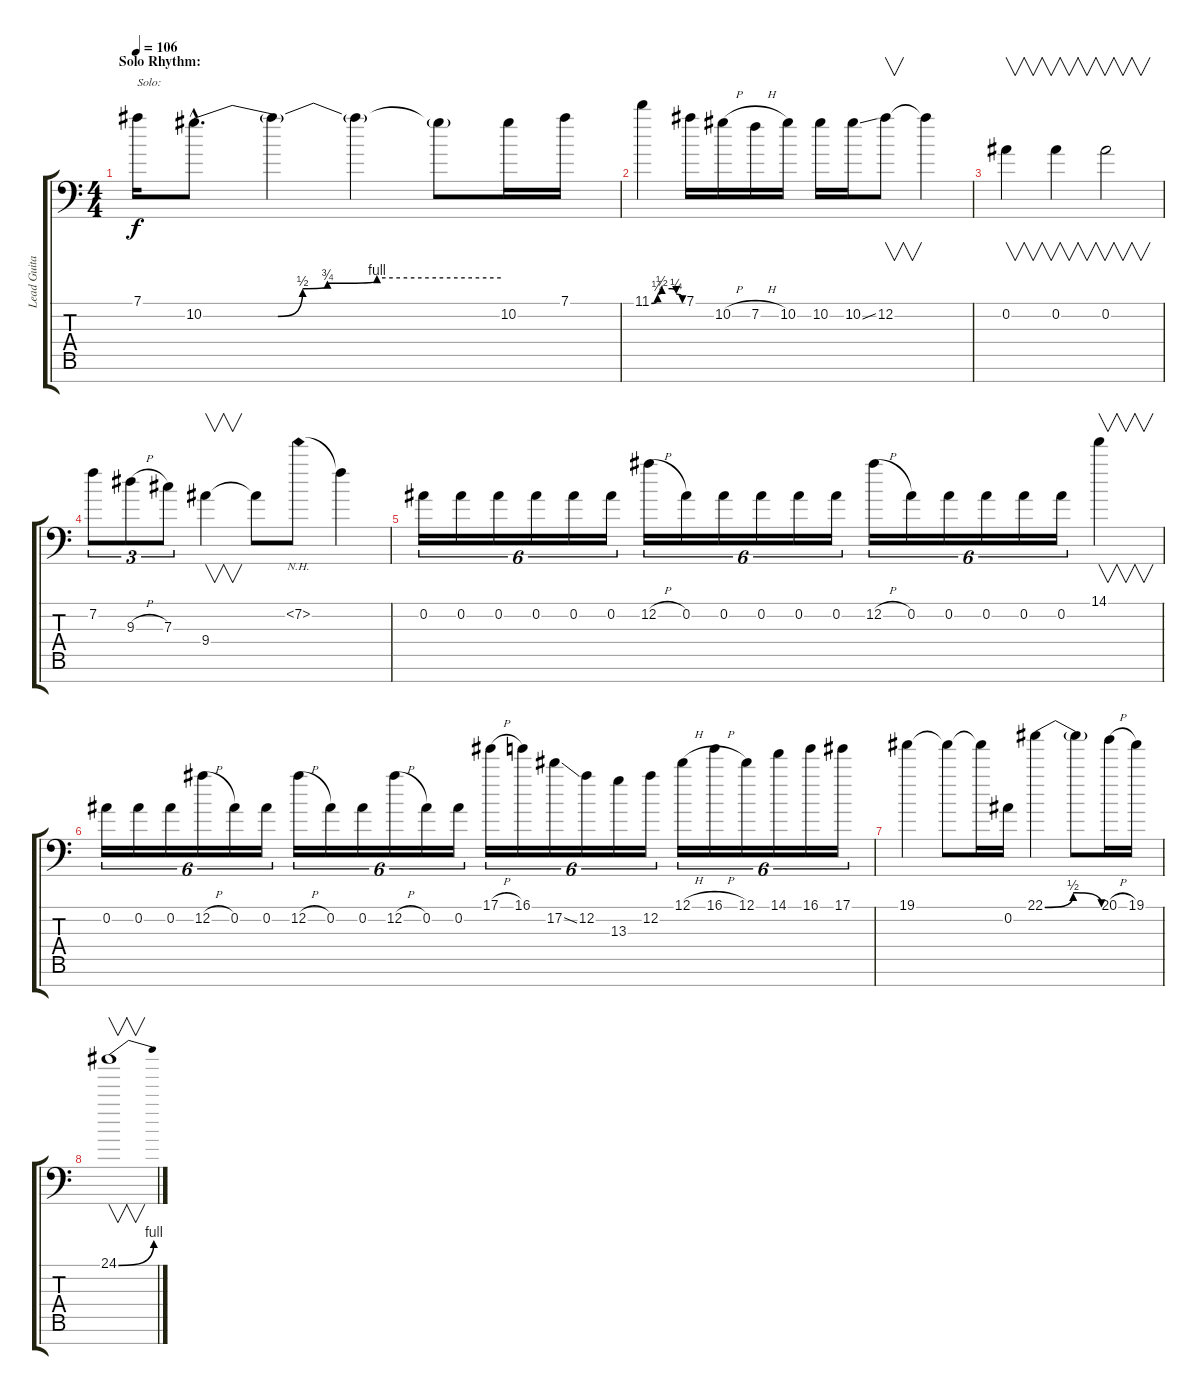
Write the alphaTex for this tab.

\track ("Lead Guitar" "Lead Guita") {instrument distortionguitar}
\staff {score tabs}
\tuning (Eb4 Bb3 Gb3 Db3 Ab2 Eb2 Bb1) {hide}
\ts (4 4)
\section ("" "Solo Rhythm:")
\tempo 106
\clef f4
\ks c
7.1.16{txt "Solo:" dy f} 10.2{be (custom 0 0 15 0 20 2 25 3 35 4 60 4) hac}.8{d} 10.2{t}.4 10.2{t}.4 10.2{t}.8 10.2.16 7.1.16 |
11.1{be (custom 0 0 12 1 20 2 40 2 48 1 60 0)}.4 7.1.16 10.2{h}.16 7.2{h}.16 10.2.16 10.2.16 10.2{ss}.16 12.2.8{v} 12.2{t}.4 |
0.2.4{v} 0.2.4{v} 0.2.2{v} |
7.2.8{tu (3 2)} 9.3{h}.8{tu (3 2)} 7.3.8{tu (3 2)} 9.4.4{v} 9.4{t}.8 7.2{nh}.8 7.2{t}.4 |
0.2.16{tu (6 4)} 0.2.16{tu (6 4)} 0.2.16{tu (6 4)} 0.2.16{tu (6 4)} 0.2.16{tu (6 4)} 0.2.16{tu (6 4)} 12.2{h}.16{tu (6 4)} 0.2.16{tu (6 4)} 0.2.16{tu (6 4)} 0.2.16{tu (6 4)} 0.2.16{tu (6 4)} 0.2.16{tu (6 4)} 12.2{h}.16{tu (6 4)} 0.2.16{tu (6 4)} 0.2.16{tu (6 4)} 0.2.16{tu (6 4)} 0.2.16{tu (6 4)} 0.2.16{tu (6 4)} 14.1.4{v} |
0.2.16{tu (6 4)} 0.2.16{tu (6 4)} 0.2.16{tu (6 4)} 12.2{h}.16{tu (6 4)} 0.2.16{tu (6 4)} 0.2.16{tu (6 4)} 12.2{h}.16{tu (6 4)} 0.2.16{tu (6 4)} 0.2.16{tu (6 4)} 12.2{h}.16{tu (6 4)} 0.2.16{tu (6 4)} 0.2.16{tu (6 4)} 17.1{h}.16{tu (6 4)} 16.1.16{tu (6 4)} 17.2{ss}.16{tu (6 4)} 12.2.16{tu (6 4)} 13.3.16{tu (6 4)} 12.2.16{tu (6 4)} 12.1{h}.16{tu (6 4)} 16.1{h}.16{tu (6 4)} 12.1.16{tu (6 4)} 14.1.16{tu (6 4)} 16.1.16{tu (6 4)} 17.1.16{tu (6 4)} |
19.1.4 19.1{t}.8 19.1{t}.16 0.2.16 22.1{be (bendrelease 0 0 15 2 45 2 60 0)}.4 22.1{t}.8 20.1{h}.16 19.1.16 |
24.1{be (bend 0 0 60 4)}.1{v}
